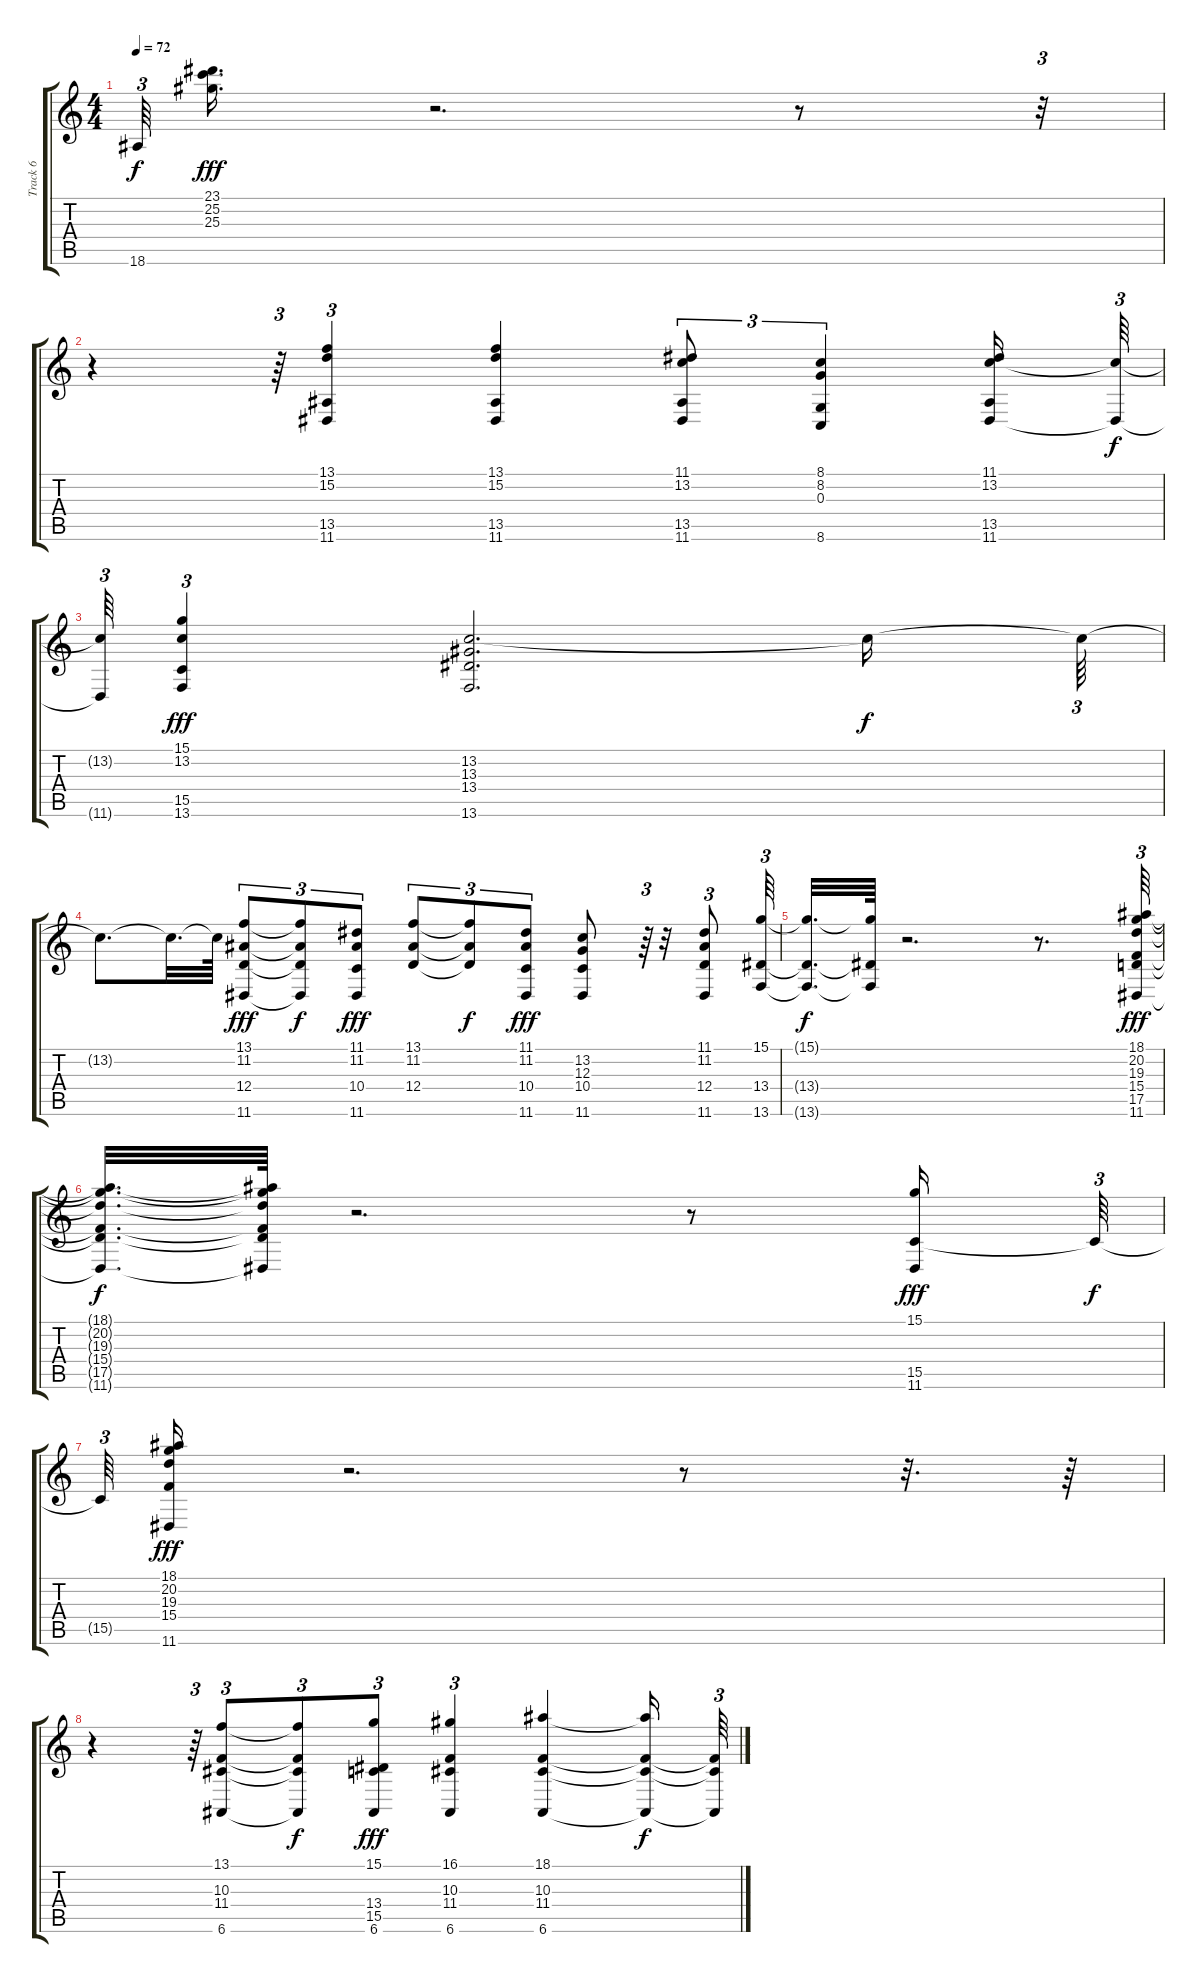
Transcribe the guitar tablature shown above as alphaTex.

\track ("Track 6" "Track 6") {instrument brasssection}
\staff {score tabs}
\tuning (E4 B3 G3 D3 A2 E2) {hide}
\ts (4 4)
\tempo 72
\clef g2
\ks c
18.6{t}.64{tu (3 2) dy f} (23.1 25.2 25.3).16{d dy fff} r.2{d} r.8 r.32{tu (3 2)} |
r.4 r.64{tu (3 2)} (13.1 15.2 13.5 11.6).4{tu (3 2)} (13.1 15.2 13.5 11.6).4 (11.1 13.2 13.5 11.6).8{tu (3 2)} (8.1 8.2 0.3 8.6).4{tu (3 2)} (11.1 13.2 13.5 11.6).16 (13.2{t} 11.6{t}).64{tu (3 2) dy f} |
(13.2{t} 11.6{t}).64{tu (3 2)} (15.1 13.2 15.5 13.6).4{tu (3 2) dy fff} (13.2 13.3 13.4 13.6).2{d} 13.2{t}.16{dy f} 13.2{t}.64{tu (3 2)} |
13.2{t}.8{d} 13.2{t}.32{d} 13.2{t}.64 (13.1 11.2 12.4 11.6).8{tu (3 2) dy fff} (13.1{t} 11.2{t} 12.4{t} 11.6{t}).8{tu (3 2) dy f} (11.1 11.2 10.4 11.6).8{tu (3 2) dy fff} (13.1 11.2 12.4).8{tu (3 2)} (13.1{t} 11.2{t} 12.4{t}).8{tu (3 2) dy f} (11.1 11.2 10.4 11.6).8{tu (3 2) dy fff} (13.2 12.3 10.4 11.6).8 r.64{tu (3 2)} r.32 (11.1 11.2 12.4 11.6).8{tu (3 2)} (15.1 13.4 13.6).64{tu (3 2)} |
(15.1{t} 13.4{t} 13.6{t}).32{d dy f} (15.1{t} 13.4{t} 13.6{t}).64 r.2{d} r.8{d} (18.1 20.2 19.3 15.4 17.5 11.6).64{tu (3 2) dy fff} |
(18.1{t} 20.2{t} 19.3{t} 15.4{t} 17.5{t} 11.6{t}).32{d dy f} (18.1{t} 20.2{t} 19.3{t} 15.4{t} 17.5{t} 11.6{t}).64 r.2{d} r.8 (15.1 15.5 11.6).16{dy fff} 15.5{t}.64{tu (3 2) dy f} |
15.5{t}.64{tu (3 2)} (18.1 20.2 19.3 15.4 11.6).16{dy fff} r.2{d} r.8 r.32{d} r.64 |
r.4 r.64{tu (3 2)} (13.1 10.3 11.4 6.6).8{tu (3 2)} (13.1{t} 10.3{t} 11.4{t} 6.6{t}).8{tu (3 2) dy f} (15.1 13.4 15.5 6.6).8{tu (3 2) dy fff} (16.1 10.3 11.4 6.6).4{tu (3 2)} (18.1 10.3 11.4 6.6).4 (18.1{t} 10.3{t} 11.4{t} 6.6{t}).16{dy f} (10.3{t} 11.4{t} 6.6{t}).64{tu (3 2)}
